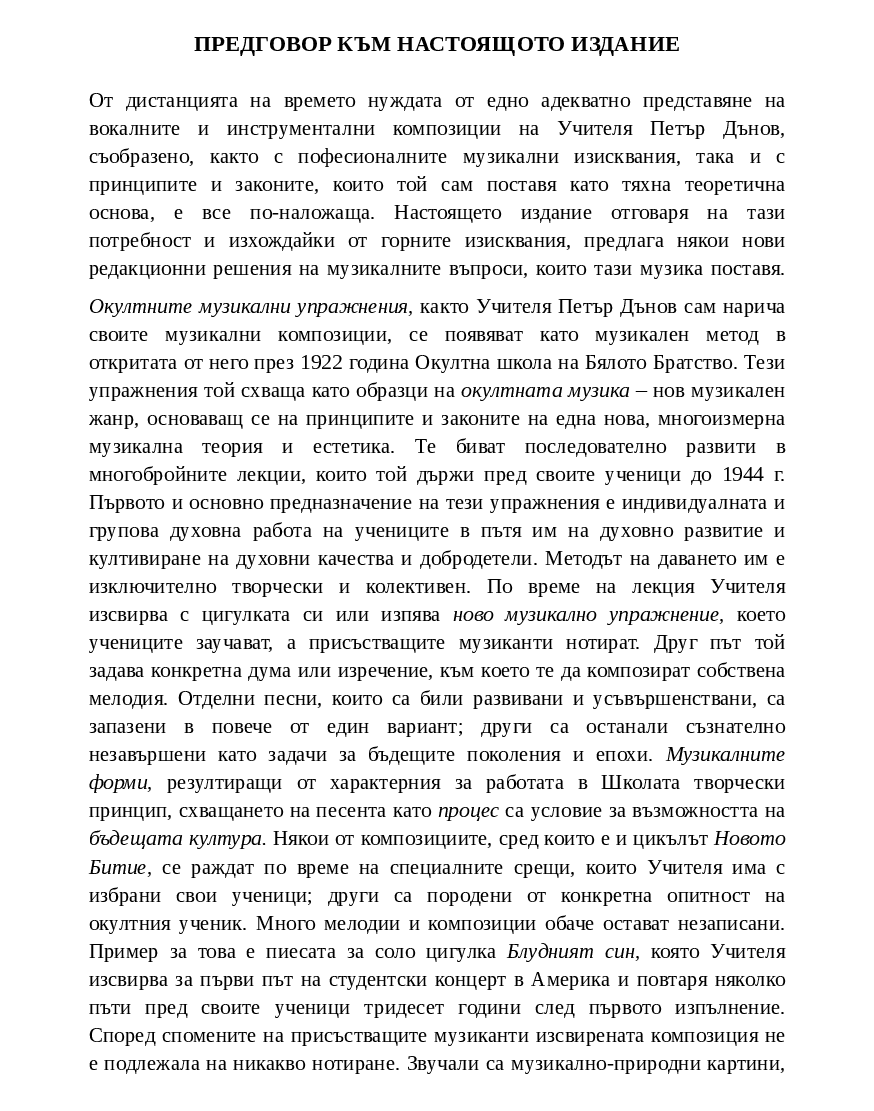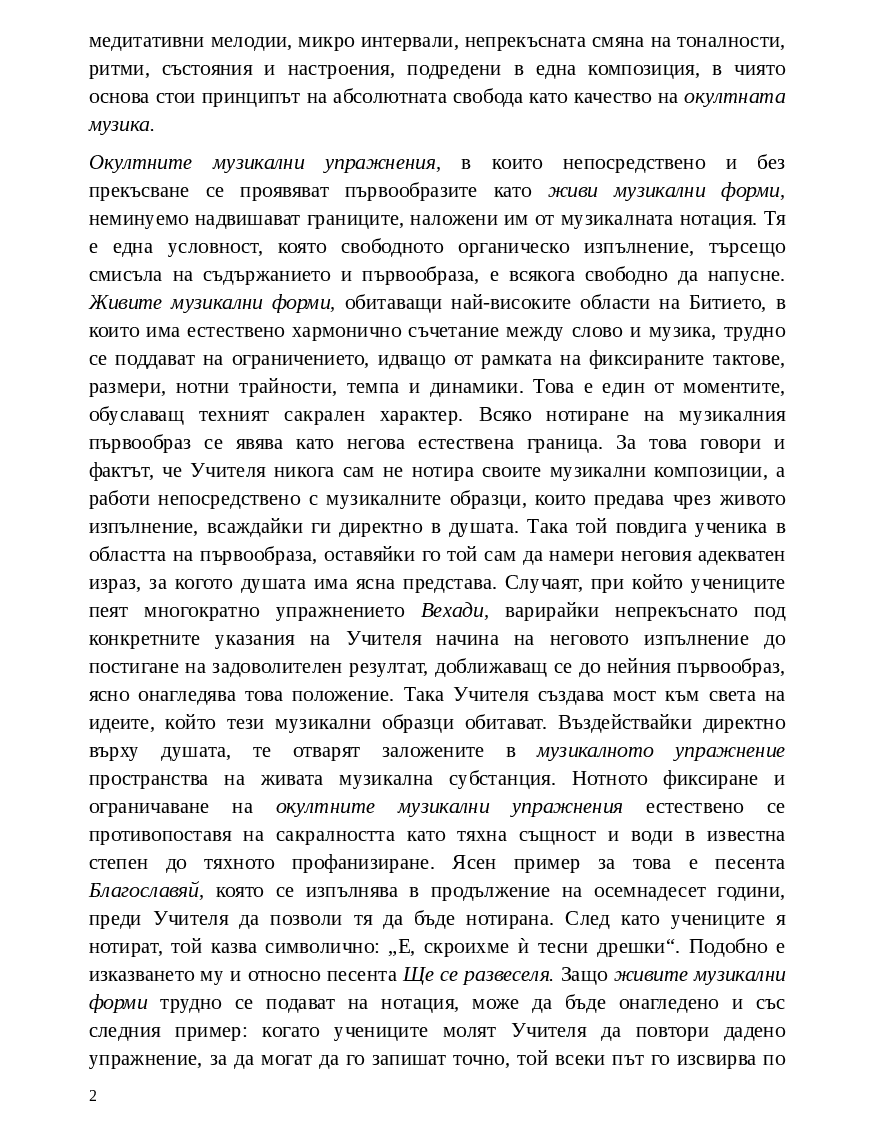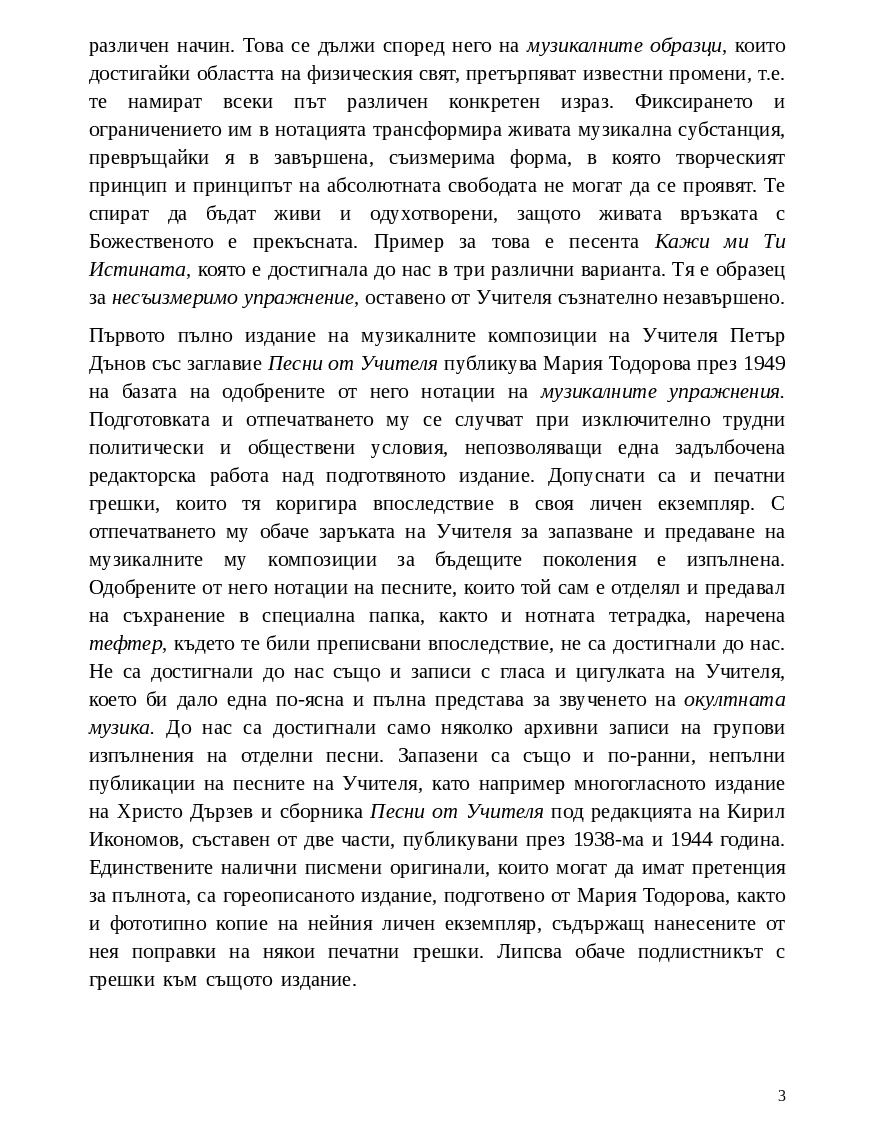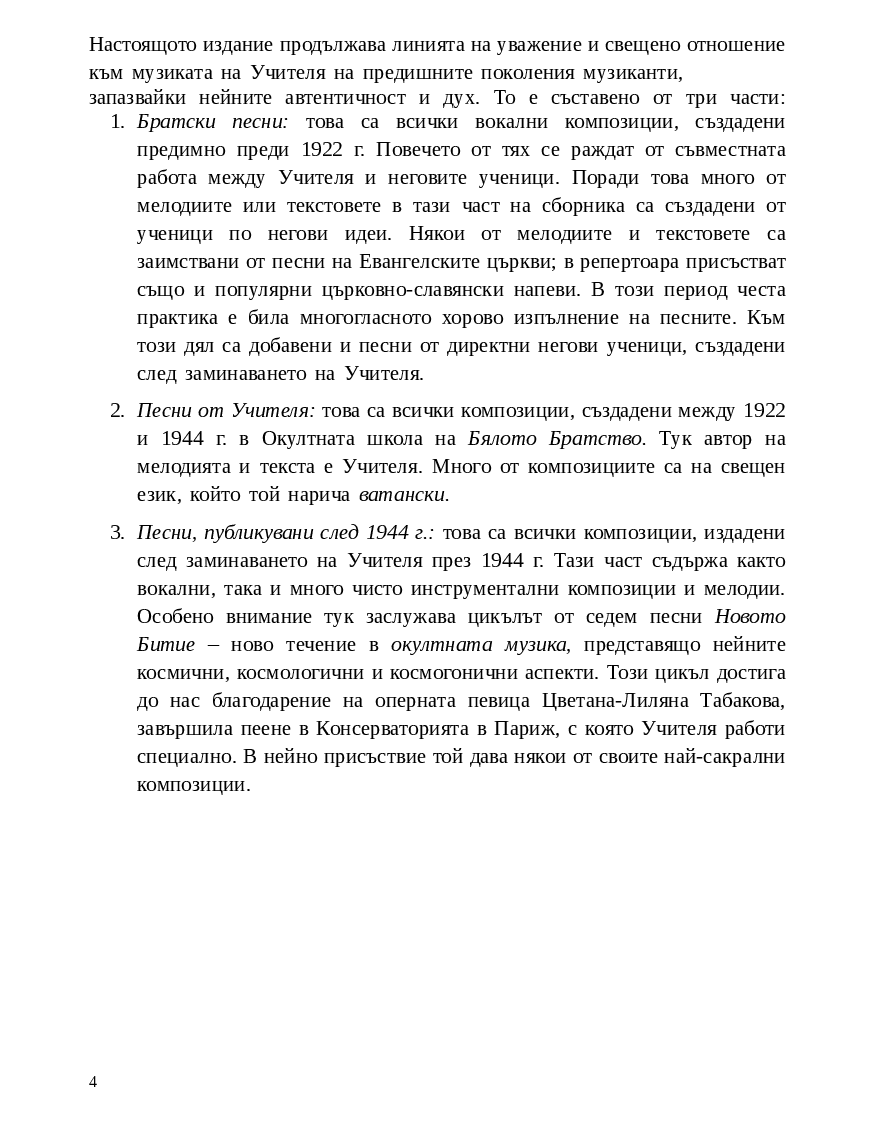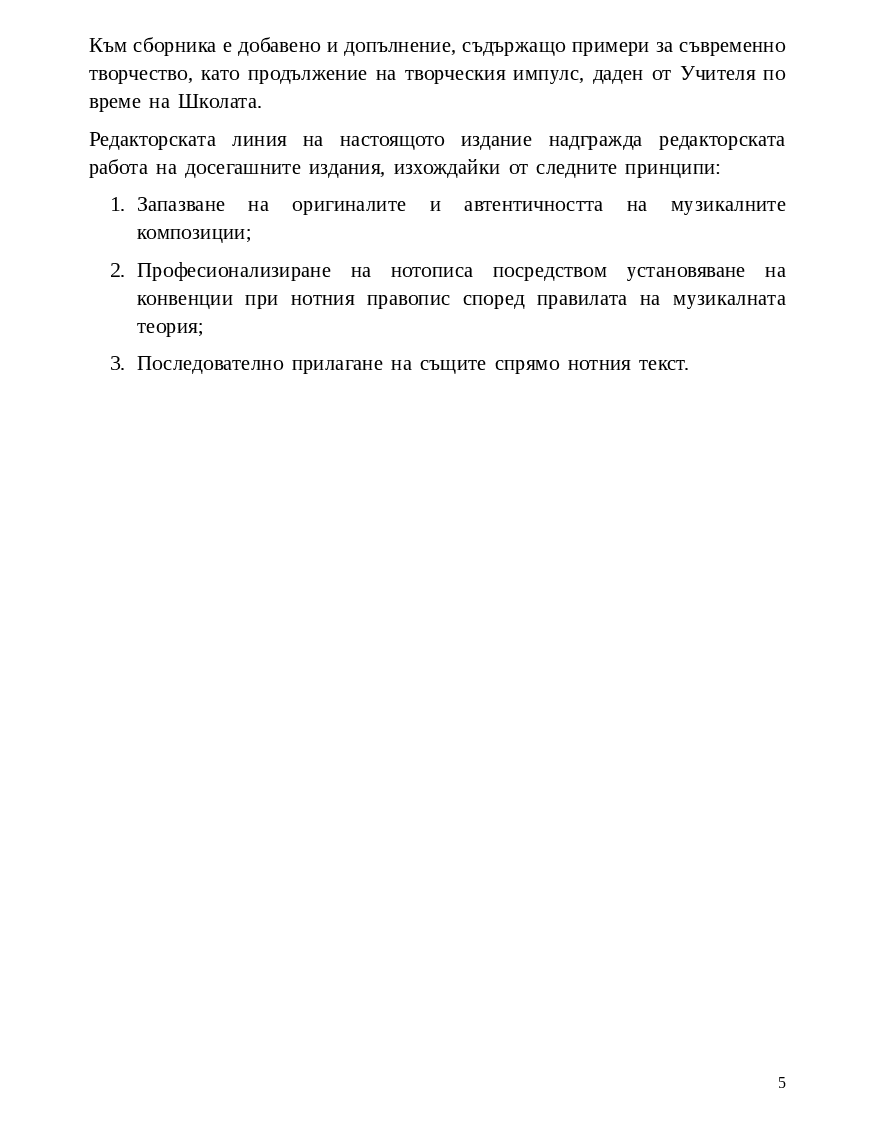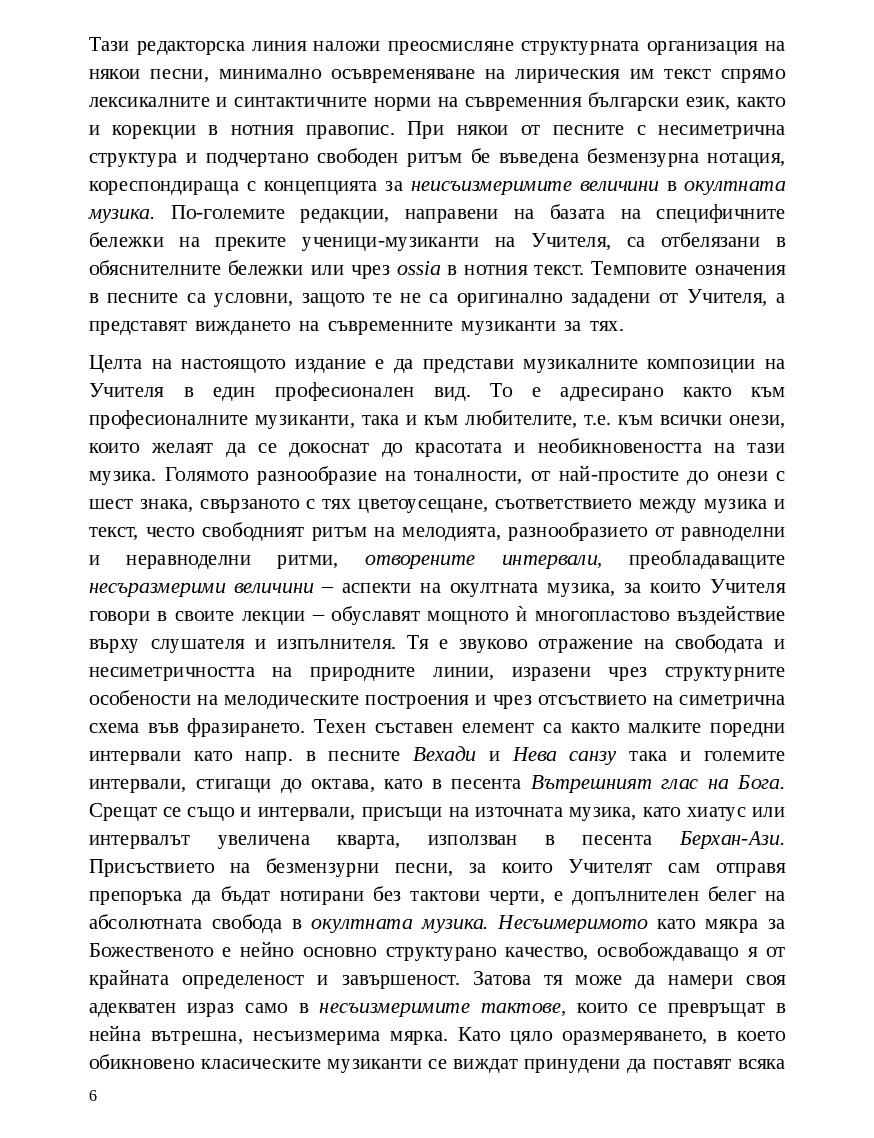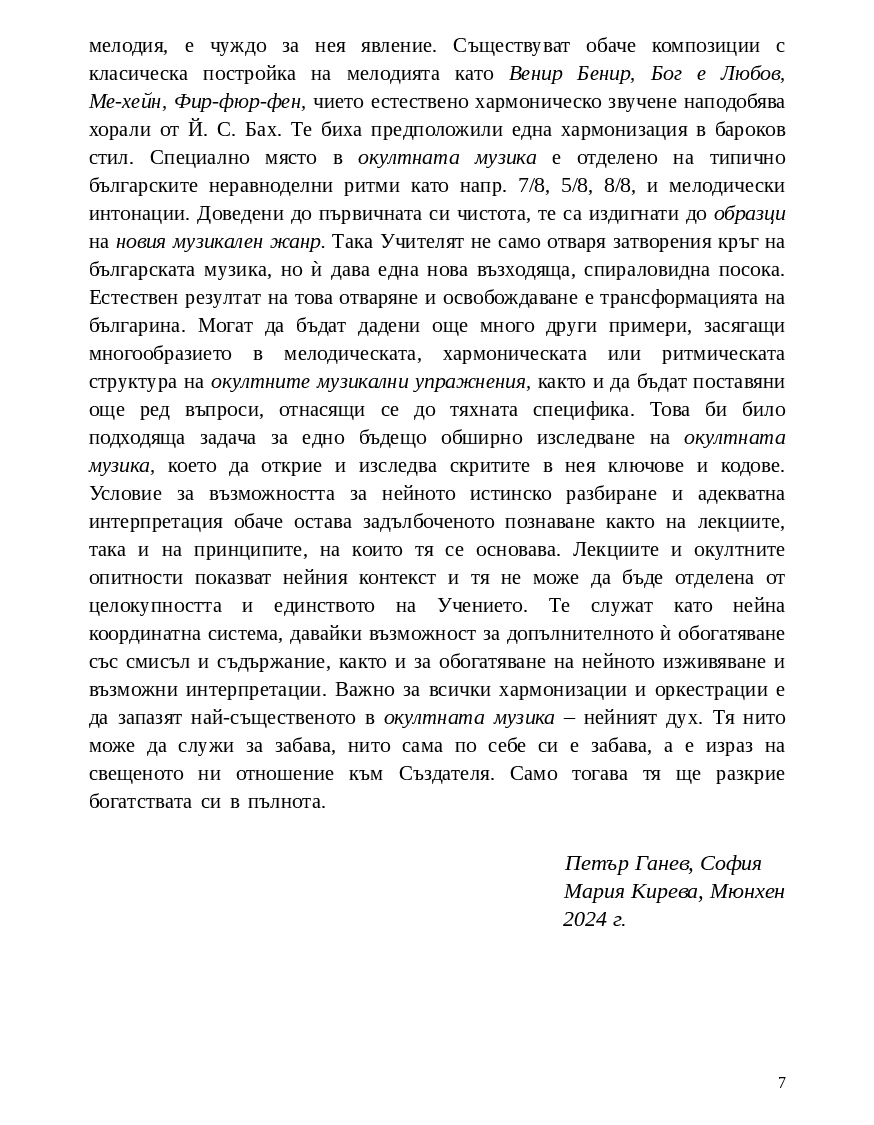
\version "2.24.3"

% include paper part and global functions
\include "include/globals.ily"

\bookpart {
  \paper {
    print-all-headers = ##f
    print-page-number = ##t
    print-first-page-number = ##f

    % put page numbers on the bottom
    oddHeaderMarkup = \markup ""
    evenHeaderMarkup = \markup ""
    oddFooterMarkup = \markup
    \fill-line {
      ""
      \if \should-print-page-number \fromproperty #'page:page-number-string
    }
    evenFooterMarkup = \markup
    \fill-line {
      \if \should-print-page-number \fromproperty #'page:page-number-string
      ""
    }

    left-margin = 1.5\cm
    right-margin = 1.5\cm
    top-margin = 1.6\cm
    bottom-margin = 1.2\cm
    ragged-bottom = ##t % do not spread the staves to fill the whole vertical space


  }

  \tocItem \markup "Предговор към настоящото издание"
  \markup \fontsize  #+3 { \fill-line \bold {"ПРЕДГОВОР КЪМ НАСТОЯЩОТО ИЗДАНИЕ"} }



  \markup \fontsize #+2.5 {
    \vspace #1.5  \override #'(baseline-skip . 2.7)


    \justify {

      От дистанцията на времето нуждата от едно адекватно представяне на вокалните и инструментални композиции на Учителя Петър Дънов, съобразено, както с пофесионалните музикални изисквания, така и с принципите и законите, които той сам поставя като тяхна теоретична основа, е все по-наложаща. Настоящето издание отговаря на тази потребност и изхождайки от горните изисквания, предлага някои нови редакционни решения на музикалните въпроси, които тази музика поставя.
      %Настоящият сборник съдържа вокални и инструментални композиции от Учителя Петър Константинов Дънов – Беинса Дуно (1864 – 1944) и от негови ученици. Изданието представлява четвърто преработено и допълнено издание на сборника \italic"Песни" \italic"от" \italic"Учителя," отпечатан през 1949 г. в София под редакцията на Мария Тодорова. За основа на настоящото издание послужи последното, трето издание на \italic"Песни" \italic"от" \italic"Учителя," от 2012 г.
    }
  }

 \markup \fontsize #+2.5 {
    \vspace #0.9  \override #'(baseline-skip . 2.7)
    \justify {
      \italic {Окултните} \italic {музикални} \italic {упражнения,} както Учителя Петър Дънов сам нарича своите музикални композиции, се появяват като музикален метод в откритата от него през 1922 година Окултна школа на Бялото Братство. Тези упражнения той схваща като образци на \italic {окултната} \italic {музика} – нов музикален жанр, основаващ се на принципите и законите на една нова, многоизмерна музикална теория и естетика. Те биват последователно развити в многобройните лекции, които той държи пред своите ученици до 1944 г. Първото и основно предназначение на тези упражнения е индивидуалната и групова духовна работа на учениците в пътя им на духовно развитие и култивиране на духовни качества и добродетели. Методът на даването им е изключително творчески и колективен. По време на лекция Учителя изсвирва с цигулката си или изпява \italic {ново} \italic {музикално} \italic {упражнение,} което учениците заучават, а присъстващите музиканти нотират. Друг път той задава конкретна дума или  изречение, към което те да композират собствена мелодия. Отделни песни, които са били развивани и усъвършенствани, са запазени в повече от един вариант; други са останали съзнателно незавършени като задачи за бъдещите поколения и епохи. \italic {Музикалните} \italic {форми,} резултиращи от характерния за работата в Школата творчески принцип, схващането на песента като \italic {процес} са условие за възможността на \italic {бъдещата} \italic {култура.} Някои от композициите, сред които е и цикълът \italic {Новото} \italic {Битие,} се раждат по време на специалните срещи, които Учителя има с избрани свои ученици; други са породени от конкретна опитност на окултния ученик. Много мелодии и композиции обаче остават незаписани.  Пример за това е пиесата за соло цигулка \italic {Блудният} \italic {син,} която Учителя изсвирва за първи път на студентски концерт в Америка и повтаря няколко пъти пред своите ученици тридесет години след първото изпълнение. Според спомените на присъстващите музиканти  изсвирената композиция не е подлежала на никакво нотиране. Звучали са музикално-природни картини,
    }
  }



  
  \markup \fontsize #+2.5 {
    \override #'(baseline-skip . 2.7)
    \justify {
      медитативни мелодии, микро интервали, непрекъсната смяна на тоналности, ритми, състояния и настроения, подредени в една композиция, в чиято основа стои принципът на абсолютната свобода като качество на \italic{окултната} \italic {музика.}
    }
  }
  
   \markup \fontsize #+2.5 {
    \vspace #0.9  \override #'(baseline-skip . 2.7)
    \justify {
      \italic{Окултните} \italic{музикални} \italic{упражнения,} в които непосредствено и без прекъсване се проявяват първообразите като \italic{живи} \italic{музикални} \italic{форми,} неминуемо надвишават границите, наложени им от музикалната нотация. Тя е една условност, която свободното органическо изпълнение, търсещо смисъла на съдържанието и първообраза, е всякога свободно да напусне.  \italic{Живите} \italic{музикални} \italic{форми,} обитаващи най-високите области на Битието, в които има естествено хармонично съчетание между слово и музика, трудно се поддават на ограничението, идващо от рамката на фиксираните тактове, размери, нотни трайности, темпа и динамики. Това е един от моментите, обуславащ техният сакрален характер. Всяко нотиране на музикалния първообраз се явява като негова естествена граница. За това говори и фактът, че Учителя никога сам не нотира своите музикални композиции, а работи непосредствено с  музикалните образци, които предава чрез живото изпълнение, всаждайки ги директно в душата. Така той  повдига ученика в областта на първообраза, оставяйки го той сам да намери неговия адекватен израз, за когото душата има ясна представа. Случаят, при който учениците пеят многократно упражнението \italic{Вехади,} варирайки непрекъснато под конкретните указания на Учителя начина на неговото изпълнение до постигане на задоволителен резултат, доближаващ се до нейния първообраз, ясно онагледява това положение. Така Учителя създава мост към света на идеите, който тези музикални образци обитават. Въздействайки директно върху душата, те отварят заложените в \italic{музикалното} \italic{упражнение} пространства на живата музикална субстанция. Нотното фиксиране и ограничаване на \italic{окултните} \italic{музикални} \italic{упражнения} естествено се противопоставя на сакралността като тяхна същност и води в известна степен до тяхното профанизиране. Ясен пример за това е песента \italic{Благославяй,} която се изпълнява в продължение на осемнадесет години, преди Учителя да позволи тя да бъде нотирана. След като учениците я нотират, той казва символично: „Е, скроихме ѝ тесни дрешки“. Подобно е изказването му и относно песента \italic{Ще} \italic{се }\italic{развеселя.} Защо \italic{живите} \italic{музикални} \italic{форми} трудно се подават на нотация, може да бъде онагледено и със следния пример: когато учениците молят Учителя да повтори дадено упражнение, за да могат да го запишат точно, той всеки път го изсвирва по

    }
  }
    \markup \fontsize #+2.5 {
    \override #'(baseline-skip . 2.7)
    \justify {

     различен начин. Това се дължи според него на  \italic{музикалните} \italic{образци,} които достигайки областта на физическия свят, претърпяват известни промени, т.е. те намират всеки път различен конкретен израз. Фиксирането и ограничението им в нотацията трансформира живата музикална субстанция, превръщайки я в завършена, съизмерима форма, в която творческият принцип и принципът на абсолютната свободата не могат да се проявят. Те спират да бъдат живи и одухотворени, защото живата връзката с Божественото е прекъсната. Пример за това е песента \italic{Кажи} \italic{ми} \italic{Ти} \italic{Истината,} която е достигнала до нас в три различни варианта. Тя е образец за \italic{несъизмеримо упражнение,} оставено от Учителя съзнателно незавършено.
    }
  }
    \markup \fontsize #+2.5 {
    \vspace #0.9  \override #'(baseline-skip . 2.7)
    \justify {
      Първото пълно издание на музикалните композиции на Учителя Петър Дънов със заглавие \italic {Песни} \italic {от} \italic {Учителя} публикува Мария Тодорова през 1949 на базата на одобрените от него нотации на \italic {музикалните} \italic {упражнения.} Подготовката и отпечатването му се случват при изключително трудни политически и обществени условия, непозволяващи една задълбочена редакторска работа над подготвяното издание. Допуснати са и печатни грешки, които тя коригира впоследствие в своя личен екземпляр. С отпечатването му обаче заръката на Учителя за запазване и предаване на музикалните му композиции за бъдещите поколения е изпълнена. Одобрените от него нотации на песните, които той сам е отделял и предавал на съхранение в специална папка, както и нотната тетрадка, наречена \italic {тефтер,} където те били преписвани впоследствие, не са достигнали до нас. Не са достигнали до нас също и записи с гласа и цигулката на Учителя, което би дало една по-ясна и пълна представа за звученето на \italic {окултната} \italic {музика.} До нас са достигнали само няколко архивни записи на групови изпълнения на отделни песни. Запазени са също и по-ранни, непълни публикации на песните на Учителя, като например многогласното издание на Христо Дързев и сборника \italic {Песни} \italic {от} \italic {Учителя} под редакцията на Кирил Икономов, съставен от две части, публикувани през 1938-ма и 1944 година. Единствените налични писмени оригинали, които могат да имат претенция за пълнота, са гореописаното издание, подготвено от Мария Тодорова, както и фототипно копие на нейния личен екземпляр, съдържащ нанесените от нея поправки на някои печатни грешки. Липсва обаче подлистникът с грешки към същото издание.
    }
  }
  

  \markup \fontsize #+2.5 {
    \vspace #0.9  \override #'(baseline-skip . 2.7)
    \justify {
      Настоящото издание продължава линията на  уважение и свещено отношение към музиката на Учителя на предишните поколения музиканти, 
    }
  }
  
    \markup \fontsize #+2.5 {
    \vspace #0.5  \override #'(baseline-skip . 2.7)
    \justify {
  \justify-line {запазвайки нейните автентичност и дух. То е съставено от три части:}
    }
  }
  \markup \override #'(line-width . 62.5) \fontsize  #+2.5 {
    \override #'(baseline-skip . 2.7) \column {
      "    1."
    }
    \hspace #0.5
    \override #'(baseline-skip . 2.7) \column {
      \justify {
        \italic {Братски песни:  } това са всички вокални композиции, създадени предимно преди 1922 г. Повечето от тях се раждат от съвместната работа между Учителя и неговите ученици. Поради това много от мелодиите или текстовете в тази част на сборника са създадени от ученици по негови идеи. Някои от мелодиите и текстовете са заимствани от песни на Евангелските църкви; в репертоара присъстват също и популярни църковно-славянски напеви. В този период честа практика е била многогласното хорово изпълнение на песните. Към този дял са добавени и песни от директни негови ученици, създадени след заминаването на Учителя.
      }
    }
  }

  \markup \override #'(line-width . 62.5) \fontsize  #+2.5 {
    \vspace #0.9  \override #'(baseline-skip . 2.7) \column {
      "    2."
    }
    \hspace #0.5
    \override #'(baseline-skip . 2.7) \column {
      \justify {
        \italic { Песни от Учителя: } това са всички композиции, създадени между 1922 и 1944 г. в Окултната школа на \italic {Бялото}
        \italic {Братство.} Тук автор на мелодията и текста е Учителя. Много от композициите са на свещен език, който той
        нарича \italic {ватански.}
      }
    }
  }

  \markup \override #'(line-width . 62.5) \fontsize  #+2.5 {
    \vspace #0.9  \override #'(baseline-skip . 2.7) \column {
      "    3."
    }
    \hspace #0.5
    \override #'(baseline-skip . 2.7) \column {
      \justify {
        \italic {Песни, публикувани след 1944 г.:  } това са всички композиции, издадени след заминаването на Учителя през 1944 г.
        Тази част съдържа както вокални, така и много чисто инструментални композиции и мелодии. Особено внимание тук
        заслужава цикълът от седем песни \italic {Новото} \italic{Битие} – ново течение в \italic {окултната} \italic {музика,} представящо нейните космични, космологични и космогонични аспекти. Този цикъл достига до нас благодарение на оперната певица Цветана-Лиляна Табакова, завършила пеене в Консерваторията в Париж, с която Учителя работи специално. В нейно присъствие той дава някои от своите най-сакрални композиции.
      }
    }
  }
  \markup \fontsize #+2.5 {
    \vspace #0.9  \override #'(baseline-skip . 2.7)
    \justify {
      Към сборника е добавено и допълнение, съдържащо примери за съвременно творчество, като продължение на творческия импулс, даден от Учителя по време на Школата.
    }
  }
   \markup \fontsize #+2.5 {
    \vspace #0.9  \override #'(baseline-skip . 2.7)
    \justify {
      Редакторската линия на настоящото издание надгражда редакторската работа на досегашните издания, изхождайки
      от следните принципи:
    }
  }

  \markup \override #'(line-width . 62.5) \fontsize  #+2.5 {
    \vspace #0.9  \override #'(baseline-skip . 2.7) \column {
      "    1."
    }
    \hspace #0.5
    \override #'(baseline-skip . 2.7) \column {
      \justify {
        Запазване на оригиналите и автентичността на музикалните композиции;
      }
    }
  }

  \markup \override #'(line-width . 62.5) \fontsize  #+2.5 {
    \vspace #0.9  \override #'(baseline-skip . 2.7) \column {
      "    2."
    }
    \hspace #0.5
    \override #'(baseline-skip . 2.7) \column {
      \justify {
        Професионализиране на нотописа посредством установяване на конвенции при нотния правопис според правилата на музикалната теория;
      }
    }
  }


  \markup \override #'(line-width . 62.5) \fontsize  #+2.5 {
    \vspace #0.9 \override #'(baseline-skip . 2.7) \column {
      "    3."
    }
    \hspace #0.5
    \override #'(baseline-skip . 2.7) \column {
      \justify {
        Последователно прилагане на същите спрямо нотния текст.
      }
    }
  }
   \markup \fontsize #+2.5 {
    \override #'(baseline-skip . 2.7)
    \justify {
      Тази редакторска линия наложи преосмисляне структурната организация на някои песни, минимално осъвременяване на лирическия им текст спрямо лексикалните и синтактичните норми на съвременния български език, както и корекции в нотния правопис. При някои от песните с несиметрична структура и подчертано свободен ритъм бе въведена безмензурна нотация, кореспондираща с концепцията за \italic"неисъизмеримите" \italic"величини" в \italic"окултната" \italic"музика." По-големите редакции, направени на базата на специфичните бележки на преките ученици-музиканти на Учителя, са отбелязани в обяснителните бележки или чрез \italic {ossia} в нотния текст. Темповите означения в песните са условни, защото те не са оригинално зададени от Учителя, а представят виждането на съвременните музиканти за тях.
    }
  }
  
   \markup \fontsize #+2.5 {
    \vspace #0.9  \override #'(baseline-skip . 2.7)
    \justify {

      Целта на настоящото издание е да представи музикалните композиции на Учителя в един професионален вид. То е адресирано както към професионалните музиканти, така и към любителите, т.е. към всички онези, които желаят да се докоснат до красотата и необикновеността на тази музика. Голямото разнообразие на тоналности, от най-простите до онези с шест знака, свързаното с тях цветоусещане, съответствието между музика и текст, често свободният ритъм на мелодията, разнообразието от равноделни и неравноделни ритми, \italic {отворените} \italic {интервали,} преобладаващите \italic {несъразмерими} \italic {величини} – аспекти на окултната музика, за които Учителя говори в своите лекции – обуславят мощното ѝ многопластово въздействие върху слушателя и изпълнителя. Тя е звуково отражение на свободата и несиметричността на природните линии, изразени чрез структурните особености на мелодическите построения и чрез отсъствието на симетрична схема във фразирането. Техен съставен елемент са както малките поредни интервали като напр. в песните \italic {Вехади} и \italic {Нева санзу} така и големите интервали, стигащи до октава, като в песента \italic {Вътрешният глас на Бога.} Срещат се също и интервали, присъщи на източната музика, като хиатус или интервалът увеличена кварта, използван в песента \italic {Берхан-Ази.} Присъствието на безмензурни песни, за които Учителят сам отправя препоръка да бъдат нотирани без тактови черти, е допълнителен белег на абсолютната свобода в \italic {окултната} \italic {музика.} \italic {Несъимеримото} като мякра за Божественото е нейнo основно структурано качество, освобождаващо я от крайната определеност и завършеност. Затова тя може да намери своя адекватен израз само в \italic {несъизмеримите} \italic {тактове,} които се превръщат в нейна вътрешна, несъизмерима мярка. Като цяло оразмеряването, в което обикновено класическите музиканти се виждат принудени да поставят всяка
    }
  }
  \markup \fontsize #+2.5 {
    \vspace #0.9  \override #'(baseline-skip . 2.7)
    \justify {
      мелодия, е чуждо за нея явление. Съществуват обаче композиции с класическа постройка на мелодията като \italic {Венир Бенир,} \italic {Бог е Любов,} \italic {Ме-хейн,} \italic {Фир-фюр-фен,} чието естествено  хармоническо звучене наподобява хорали от Й. С. Бах. Те биха предположили една хармонизация в бароков стил. Специално място в \italic {окултната} \italic {музика} е отделено на типично българските неравноделни ритми като напр. 7/8, 5/8, 8/8, и мелодически интонации. Доведени до първичната си чистота, те са издигнати до \italic {образци} на \italic {новия} \italic {музикален} \italic {жанр.} Така Учителят не само отваря затворения кръг на българската музика, но ѝ дава една нова възходяща, спираловидна посока. Естествен резултат на това отваряне и освобождаване е трансформацията на българина. Могат да бъдат дадени още много други примери, засягащи многообразието в мелодическата, хармоническата или ритмическата структура на \italic {окултните} \italic {музикални} \italic {упражнения,} както и да бъдат поставяни още ред въпроси, отнасящи се до тяхната специфика. Това би било подходяща задача за едно бъдещо обширно изследване на \italic {окултната} \italic {музика,} което да открие и изследва скритите в нея ключове и кодове. Условие за възможността за нейното истинско разбиране и адекватна интерпретация обаче остава задълбоченото познаване както на лекциите, така и на принципите, на които тя се основава. Лекциите и окултните опитности показват нейния контекст и тя не може да бъде отделена от целокупността и единството на Учението. Те служат като нейна координатна система, давайки възможност за допълнителното ѝ обогатяване със смисъл и съдържание, както и за обогатяване на нейното изживяване и възможни интерпретации. Важно за всички хармонизации и оркестрации е да запазят най-същественото в \italic {окултната} \italic {музика} – нейният дух. Тя нито може да служи за забава, нито сама по себе си е забава, а е израз на свещеното ни отношение към Създателя. Само тогава тя ще разкрие богатствата си в пълнота.




    }
  }

  \markup \fontsize #+3 \raise #0 \override #'(baseline-skip . 2.7) {
    \column {
      \line {"  "}
      \line {"  "}
      \fill-line { "" ""  \italic {"Петър Ганев, София    "} }
      \fill-line { "" ""  \italic {"Мария Кирева, Мюнхен"} }
      \fill-line { "" ""  \italic {"2024 г.                            "} }
    }
  }





} % bookpart
